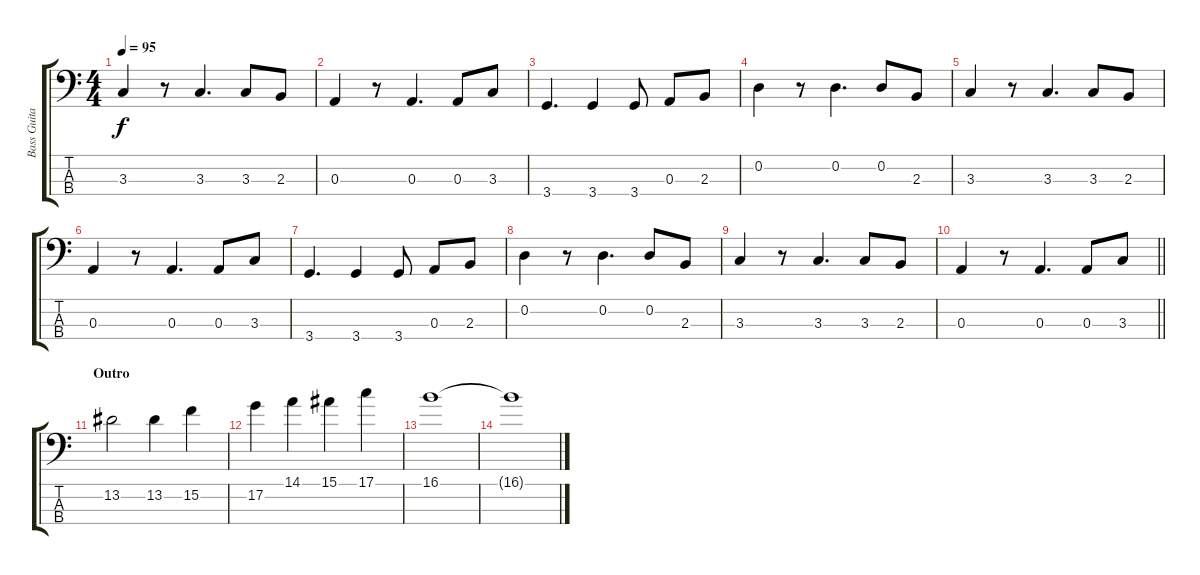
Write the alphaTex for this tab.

\track ("Bass Guitar" "Bass Guita") {instrument electricbassfinger}
\staff {score tabs}
\tuning (G2 D2 A1 E1) {hide}
\ts (4 4)
\tempo 95
\clef f4
\ks c
3.3.4{dy f} r.8 3.3.4{d} 3.3.8 2.3.8 |
0.3.4 r.8 0.3.4{d} 0.3.8 3.3.8 |
3.4.4{d} 3.4.4 3.4.8 0.3.8 2.3.8 |
0.2.4 r.8 0.2.4{d} 0.2.8 2.3.8 |
3.3.4 r.8 3.3.4{d} 3.3.8 2.3.8 |
0.3.4 r.8 0.3.4{d} 0.3.8 3.3.8 |
3.4.4{d} 3.4.4 3.4.8 0.3.8 2.3.8 |
0.2.4 r.8 0.2.4{d} 0.2.8 2.3.8 |
3.3.4 r.8 3.3.4{d} 3.3.8 2.3.8 |
\barLineRight lightlight
0.3.4 r.8 0.3.4{d} 0.3.8 3.3.8 |
\section ("" "Outro")
13.2.2 13.2.4 15.2.4 |
17.2.4 14.1.4 15.1.4 17.1.4 |
16.1.1 |
16.1{t}.1
